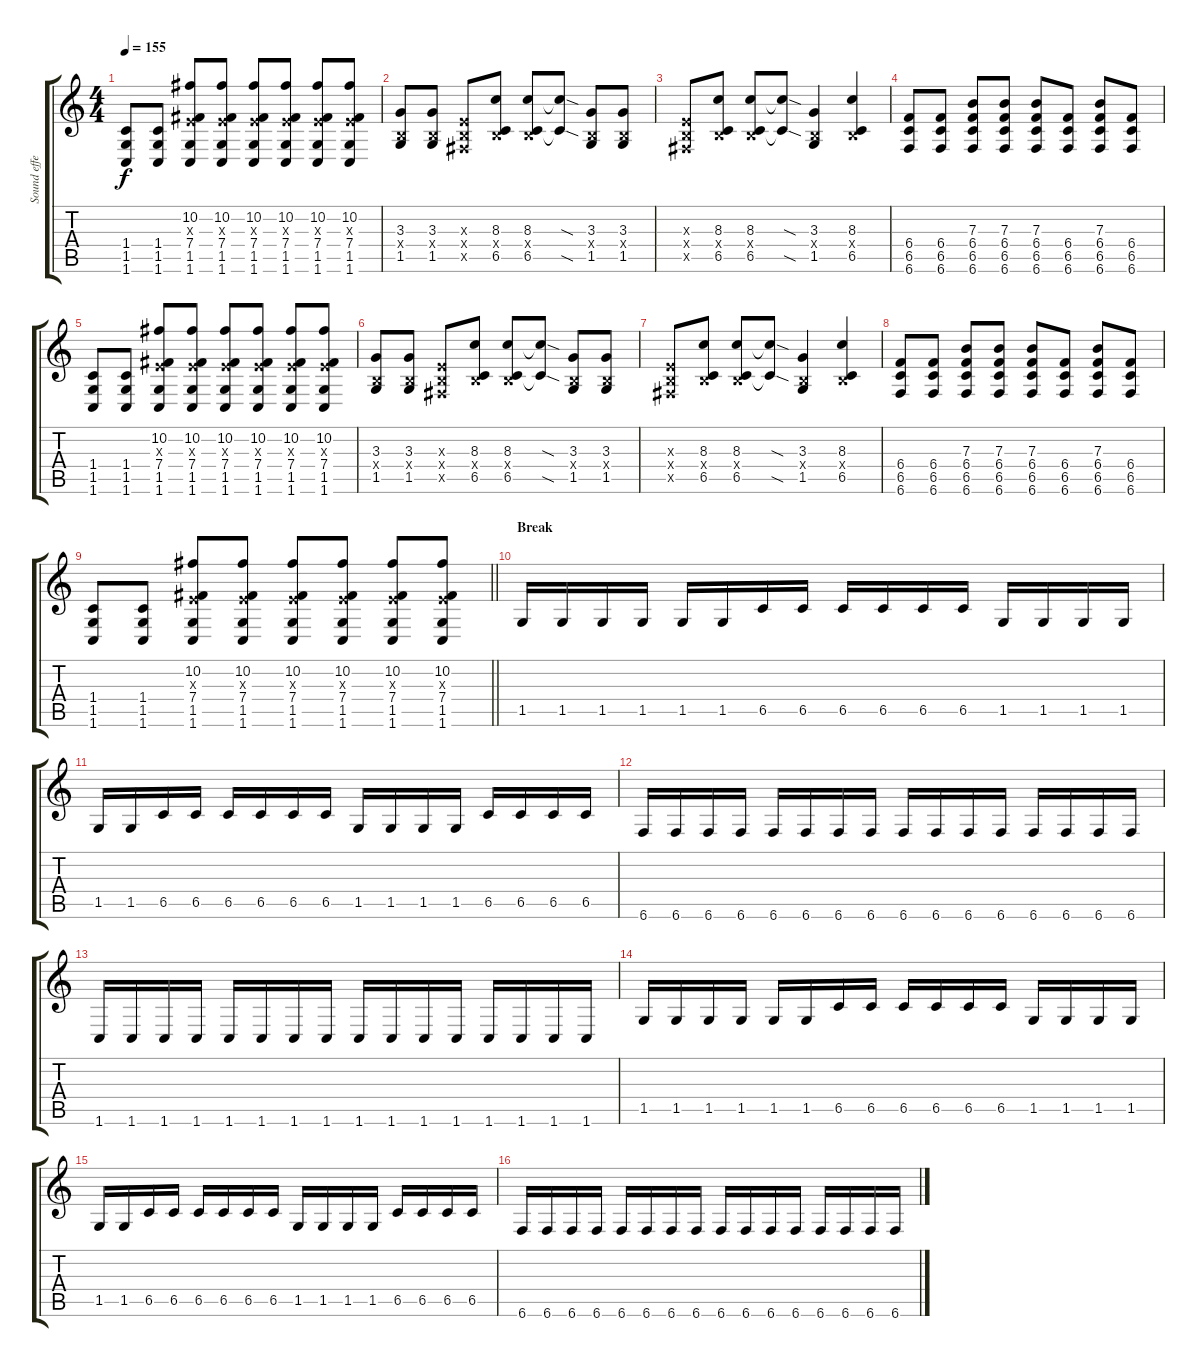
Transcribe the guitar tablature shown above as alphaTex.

\track ("Sound effect" "Sound effe") {instrument distortionguitar}
\staff {score tabs}
\tuning (Db4 Ab3 E3 B2 Gb2 B1) {hide}
\ts (4 4)
\tempo 155
\clef g2
\ks c
(1.4 1.5 1.6).8{dy f} (1.4 1.5 1.6).8 (10.2 0.3{x} 7.4 1.5 1.6).8 (10.2 0.3{x} 7.4 1.5 1.6).8 (10.2 0.3{x} 7.4 1.5 1.6).8 (10.2 0.3{x} 7.4 1.5 1.6).8 (10.2 0.3{x} 7.4 1.5 1.6).8 (10.2 0.3{x} 7.4 1.5 1.6).8 |
(3.3 0.4{x} 1.5).8 (3.3 0.4{x} 1.5).8 (0.3{x} 0.4{x} 0.5{x}).8 (8.3 0.4{x} 6.5).8 (8.3 0.4{x} 6.5).8 (8.3{sod t} 6.5{sod t}).8 (3.3 0.4{x} 1.5).8 (3.3 0.4{x} 1.5).8 |
(0.3{x} 0.4{x} 0.5{x}).8 (8.3 0.4{x} 6.5).8 (8.3 0.4{x} 6.5).8 (8.3{sod t} 6.5{sod t}).8 (3.3 0.4{x} 1.5).4 (8.3 0.4{x} 6.5).4 |
(6.4 6.5 6.6).8 (6.4 6.5 6.6).8 (7.3 6.4 6.5 6.6).8 (7.3 6.4 6.5 6.6).8 (7.3 6.4 6.5 6.6).8 (6.4 6.5 6.6).8 (7.3 6.4 6.5 6.6).8 (6.4 6.5 6.6).8 |
(1.4 1.5 1.6).8 (1.4 1.5 1.6).8 (10.2 0.3{x} 7.4 1.5 1.6).8 (10.2 0.3{x} 7.4 1.5 1.6).8 (10.2 0.3{x} 7.4 1.5 1.6).8 (10.2 0.3{x} 7.4 1.5 1.6).8 (10.2 0.3{x} 7.4 1.5 1.6).8 (10.2 0.3{x} 7.4 1.5 1.6).8 |
(3.3 0.4{x} 1.5).8 (3.3 0.4{x} 1.5).8 (0.3{x} 0.4{x} 0.5{x}).8 (8.3 0.4{x} 6.5).8 (8.3 0.4{x} 6.5).8 (8.3{sod t} 6.5{sod t}).8 (3.3 0.4{x} 1.5).8 (3.3 0.4{x} 1.5).8 |
(0.3{x} 0.4{x} 0.5{x}).8 (8.3 0.4{x} 6.5).8 (8.3 0.4{x} 6.5).8 (8.3{sod t} 6.5{sod t}).8 (3.3 0.4{x} 1.5).4 (8.3 0.4{x} 6.5).4 |
(6.4 6.5 6.6).8 (6.4 6.5 6.6).8 (7.3 6.4 6.5 6.6).8 (7.3 6.4 6.5 6.6).8 (7.3 6.4 6.5 6.6).8 (6.4 6.5 6.6).8 (7.3 6.4 6.5 6.6).8 (6.4 6.5 6.6).8 |
\barLineRight lightlight
(1.4 1.5 1.6).8 (1.4 1.5 1.6).8 (10.2 0.3{x} 7.4 1.5 1.6).8 (10.2 0.3{x} 7.4 1.5 1.6).8 (10.2 0.3{x} 7.4 1.5 1.6).8 (10.2 0.3{x} 7.4 1.5 1.6).8 (10.2 0.3{x} 7.4 1.5 1.6).8 (10.2 0.3{x} 7.4 1.5 1.6).8 |
\section ("" "Break")
1.5.16 1.5.16 1.5.16 1.5.16 1.5.16 1.5.16 6.5.16 6.5.16 6.5.16 6.5.16 6.5.16 6.5.16 1.5.16 1.5.16 1.5.16 1.5.16 |
1.5.16 1.5.16 6.5.16 6.5.16 6.5.16 6.5.16 6.5.16 6.5.16 1.5.16 1.5.16 1.5.16 1.5.16 6.5.16 6.5.16 6.5.16 6.5.16 |
6.6.16 6.6.16 6.6.16 6.6.16 6.6.16 6.6.16 6.6.16 6.6.16 6.6.16 6.6.16 6.6.16 6.6.16 6.6.16 6.6.16 6.6.16 6.6.16 |
1.6.16 1.6.16 1.6.16 1.6.16 1.6.16 1.6.16 1.6.16 1.6.16 1.6.16 1.6.16 1.6.16 1.6.16 1.6.16 1.6.16 1.6.16 1.6.16 |
1.5.16 1.5.16 1.5.16 1.5.16 1.5.16 1.5.16 6.5.16 6.5.16 6.5.16 6.5.16 6.5.16 6.5.16 1.5.16 1.5.16 1.5.16 1.5.16 |
1.5.16 1.5.16 6.5.16 6.5.16 6.5.16 6.5.16 6.5.16 6.5.16 1.5.16 1.5.16 1.5.16 1.5.16 6.5.16 6.5.16 6.5.16 6.5.16 |
6.6.16 6.6.16 6.6.16 6.6.16 6.6.16 6.6.16 6.6.16 6.6.16 6.6.16 6.6.16 6.6.16 6.6.16 6.6.16 6.6.16 6.6.16 6.6.16
